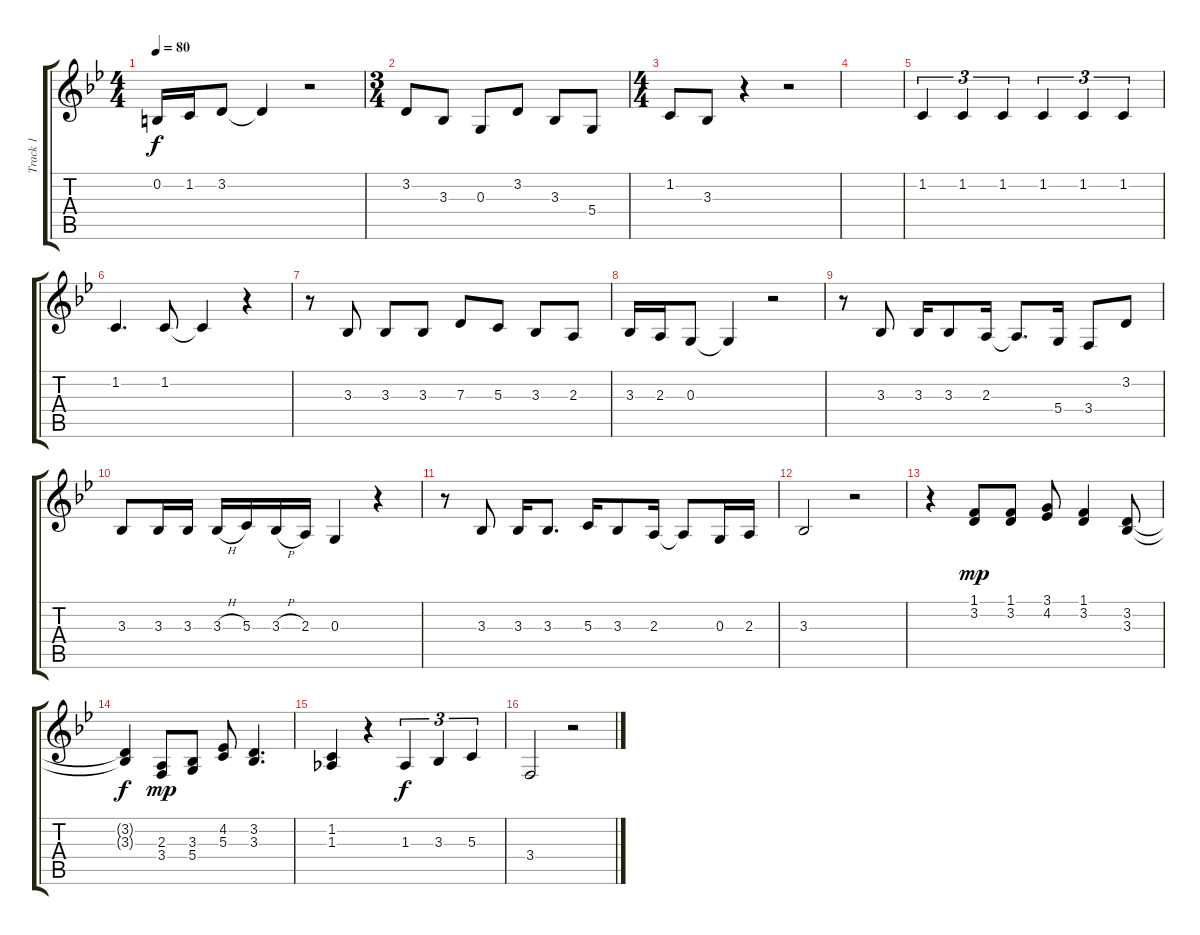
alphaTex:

\track ("Track 1" "Track 1") {instrument tenorsax}
\staff {score tabs}
\tuning (E4 B3 G3 D3 A2 E2) {hide}
\ts (4 4)
\tempo 80
\clef g2
\ks bb
0.2.16{dy f} 1.2.16 3.2.8 3.2{t}.4 r.2 |
\ts (3 4)
3.2.8 3.3.8 0.3.8 3.2.8 3.3.8 5.4.8 |
\ts (4 4)
1.2.8 3.3.8 r.4 r.2 |
|
1.2.4{tu (3 2)} 1.2.4{tu (3 2)} 1.2.4{tu (3 2)} 1.2.4{tu (3 2)} 1.2.4{tu (3 2)} 1.2.4{tu (3 2)} |
1.2.4{d} 1.2.8 1.2{t}.4 r.4 |
r.8 3.3.8 3.3.8 3.3.8 7.3.8 5.3.8 3.3.8 2.3.8 |
3.3.16 2.3.16 0.3.8 0.3{t}.4 r.2 |
r.8 3.3.8 3.3.16 3.3.8 2.3.16 2.3{t}.8{d} 5.4.16 3.4.8 3.2.8 |
3.3.8 3.3.16 3.3.16 3.3{h}.16 5.3.16 3.3{h}.16 2.3.16 0.3.4 r.4 |
r.8 3.3.8 3.3.16 3.3.8{d} 5.3.16 3.3.8 2.3.16 2.3{t}.8 0.3.16 2.3.16 |
3.3.2 r.2 |
r.4 (1.1 3.2).8{dy mp} (1.1 3.2).8 (3.1 4.2).8 (1.1 3.2).4 (3.2 3.3).8 |
(3.2{t} 3.3{t}).4{dy f} (2.3 3.4).8{dy mp} (3.3 5.4).8 (4.2 5.3).8 (3.2 3.3).4{d} |
(1.2 1.3).4 r.4 1.3.4{tu (3 2) dy f} 3.3.4{tu (3 2)} 5.3.4{tu (3 2)} |
3.4.2 r.2
